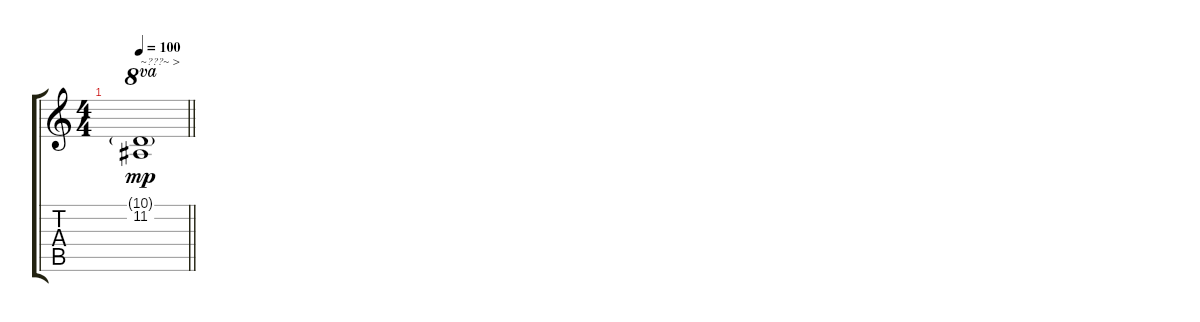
\track "" {instrument pad8sweep}
\staff {score tabs}
\tuning (E4 B3 G3 D3 A2 E2) {hide}
\ts (4 4)
\tempo 100
\clef g2
\barLineRight lightlight
\ks c
(10.1{g} 11.2).1{ot 8va txt "~???~ >" dy mp}
